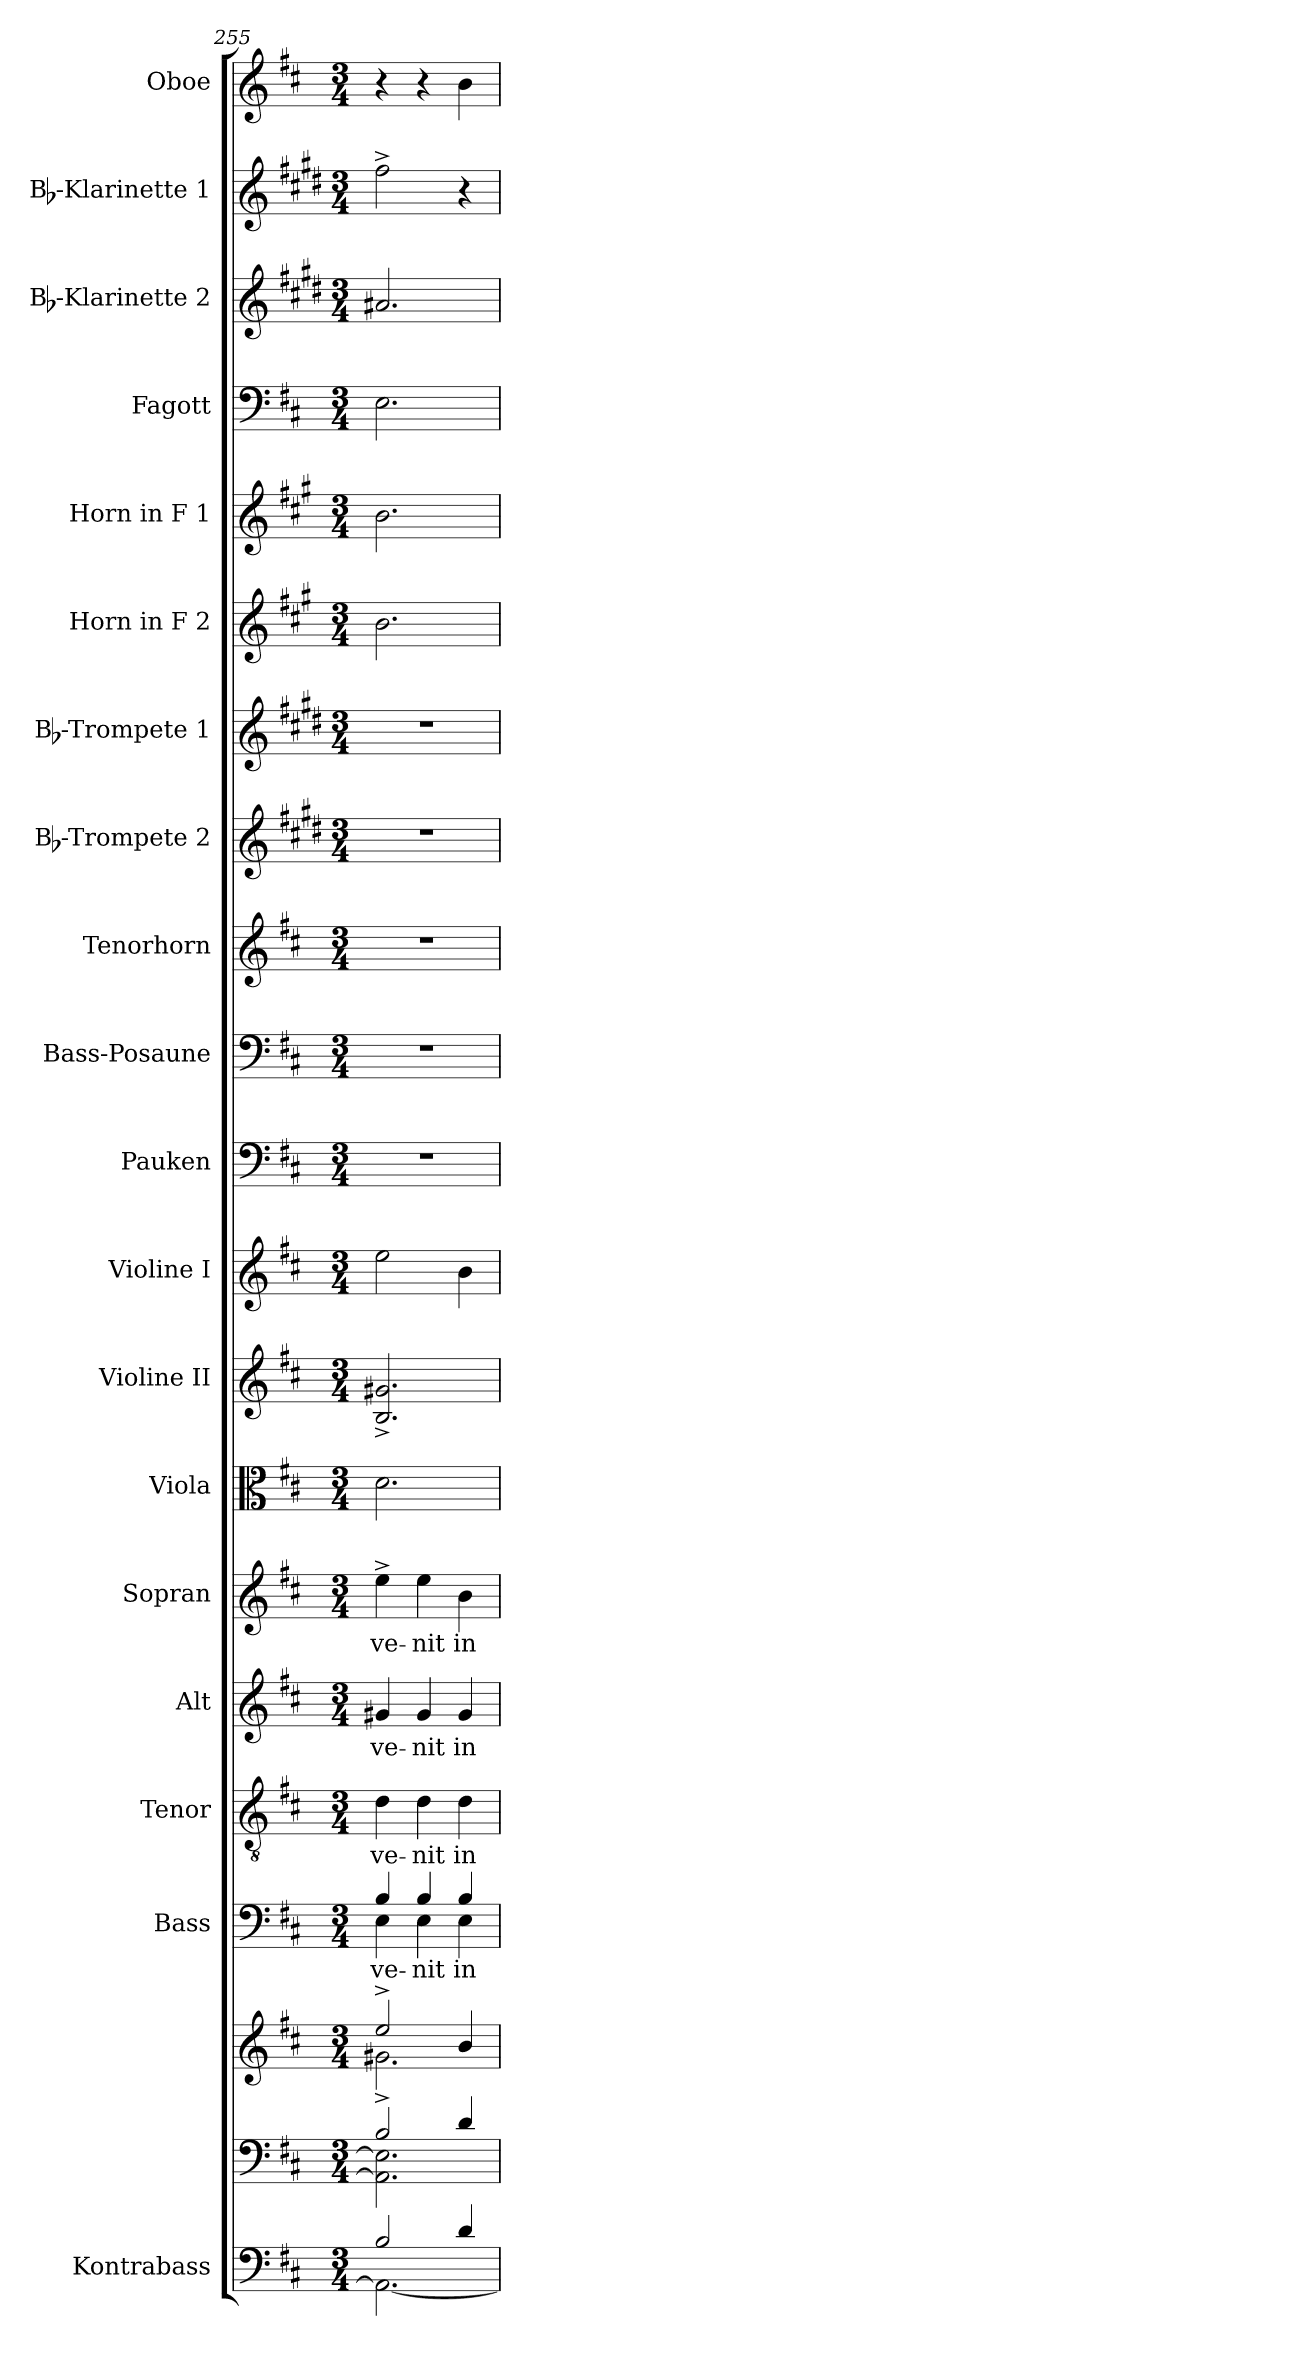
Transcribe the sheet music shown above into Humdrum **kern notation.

**kern	**kern	**kern	**kern	**text	**kern	**text	**kern	**text	**kern	**text	**kern	**kern	**kern	**kern	**kern	**kern	**kern	**kern	**kern	**kern	**kern	**kern	**kern	**kern
*part20	*part19	*part19	*part18	*part18	*part17	*part17	*part16	*part16	*part15	*part15	*part14	*part13	*part12	*part11	*part10	*part9	*part8	*part7	*part6	*part5	*part4	*part3	*part2	*part1
*staff21	*staff20	*staff19	*staff18	*staff18	*staff17	*staff17	*staff16	*staff16	*staff15	*staff15	*staff14	*staff13	*staff12	*staff11	*staff10	*staff9	*staff8	*staff7	*staff6	*staff5	*staff4	*staff3	*staff2	*staff1
*I"Kontrabass	*	*	*I"Bass	*	*I"Tenor	*	*I"Alt	*	*I"Sopran	*	*I"Viola	*I"Violine II	*I"Violine I	*I"Pauken	*I"Bass-Posaune	*I"Tenorhorn	*I"Bb-Trompete 2	*I"Bb-Trompete 1	*I"Horn in F 2	*I"Horn in F 1	*I"Fagott	*I"Bb-Klarinette 2	*I"Bb-Klarinette 1	*I"Oboe
*I'Kb.	*	*	*I'B.	*	*I'T.	*	*I'A.	*	*I'S.	*	*I'Vla.	*I'Vl. II	*I'Vl. I	*I'Pk.	*I'B. Pos.	*I'T. Hrn.	*I'Bb Trp. 2	*I'Bb Trp. 1	*	*	*I'Fg.	*I'Bb Kl. 2	*I'Bb Kl. 1	*I'Ob.
*clefF4	*clefF4	*clefG2	*clefF4	*	*clefGv2	*	*clefG2	*	*clefG2	*	*clefC3	*clefG2	*clefG2	*clefF4	*clefF4	*clefG2	*clefG2	*clefG2	*clefG2	*clefG2	*clefF4	*clefG2	*clefG2	*clefG2
*ITrd7c12	*	*	*	*	*	*	*	*	*	*	*	*	*	*	*	*ITrd8c14	*ITrd1c2	*ITrd1c2	*ITrd4c7	*ITrd4c7	*	*ITrd1c2	*ITrd1c2	*
*k[f#c#]	*k[f#c#]	*k[f#c#]	*k[f#c#]	*	*k[f#c#]	*	*k[f#c#]	*	*k[f#c#]	*	*k[f#c#]	*k[f#c#]	*k[f#c#]	*k[f#c#]	*k[f#c#]	*k[f#c#]	*k[f#c#]	*k[f#c#]	*k[f#c#]	*k[f#c#]	*k[f#c#]	*k[f#c#]	*k[f#c#]	*k[f#c#]
*D:	*D:	*D:	*D:	*	*D:	*	*D:	*	*D:	*	*D:	*D:	*D:	*D:	*D:	*D:	*D:	*D:	*D:	*D:	*D:	*D:	*D:	*D:
*M3/4	*M3/4	*M3/4	*M3/4	*	*M3/4	*	*M3/4	*	*M3/4	*	*M3/4	*M3/4	*M3/4	*M3/4	*M3/4	*M3/4	*M3/4	*M3/4	*M3/4	*M3/4	*M3/4	*M3/4	*M3/4	*M3/4
=255	=255	=255	=255	=255	=255	=255	=255	=255	=255	=255	=255	=255	=255	=255	=255	=255	=255	=255	=255	=255	=255	=255	=255	=255
*^	*^	*^	*	*	*	*	*	*	*	*	*	*	*	*	*	*	*	*	*	*	*	*	*	*
!	!	!	!	!	!	!	!LO:LY:b	!	!LO:LY:b	!	!LO:LY:b	!	!LO:LY:b	!	!	!	!	!	!	!	!	!	!	!	!	!	!
*	*	*	*	*	*	*^	*	*	*	*	*	*	*	*	*	*	*	*	*	*	*	*	*	*	*	*	*
2BB/	2.AAA\_	2B^>/	2.AA\] 2.E\]	2ee^>/	2.g#X\	4B/	4E\	ve-	4d\	ve-	4g#X/	ve-	4ee^>\	ve-	2.d\	2.B/^< 2.g#X/^<	2ee\	2.r	2.r	2.r	2.r	2.r	2.e\	2.e\	2.E\	2.g#X/	2ee^>\	4r
!	!	!	!	!	!	!	!	!LO:LY:b	!	!LO:LY:b	!	!LO:LY:b	!	!LO:LY:b	!	!	!	!	!	!	!	!	!	!	!	!	!	!
.	.	.	.	.	.	4B/	4E\	-nit	4d\	-nit	4g#/	-nit	4ee\	-nit	.	.	.	.	.	.	.	.	.	.	.	.	.	4r
!	!	!	!	!	!	!	!	!LO:LY:b	!	!LO:LY:b	!	!LO:LY:b	!	!LO:LY:b	!	!	!	!	!	!	!	!	!	!	!	!	!	!
4D/	.	4d/	.	4b/	.	4B/	4E\	in	4d\	in	4g#/	in	4b\	in	.	.	4b\	.	.	.	.	.	.	.	.	.	4r	4b\
*v	*v	*	*	*	*	*v	*v	*	*	*	*	*	*	*	*	*	*	*	*	*	*	*	*	*	*	*	*	*
*	*v	*v	*	*	*	*	*	*	*	*	*	*	*	*	*	*	*	*	*	*	*	*	*	*	*	*
*	*	*v	*v	*	*	*	*	*	*	*	*	*	*	*	*	*	*	*	*	*	*	*	*	*	*
=	=	=	=	=	=	=	=	=	=	=	=	=	=	=	=	=	=	=	=	=	=	=	=	=
*-	*-	*-	*-	*-	*-	*-	*-	*-	*-	*-	*-	*-	*-	*-	*-	*-	*-	*-	*-	*-	*-	*-	*-	*-
